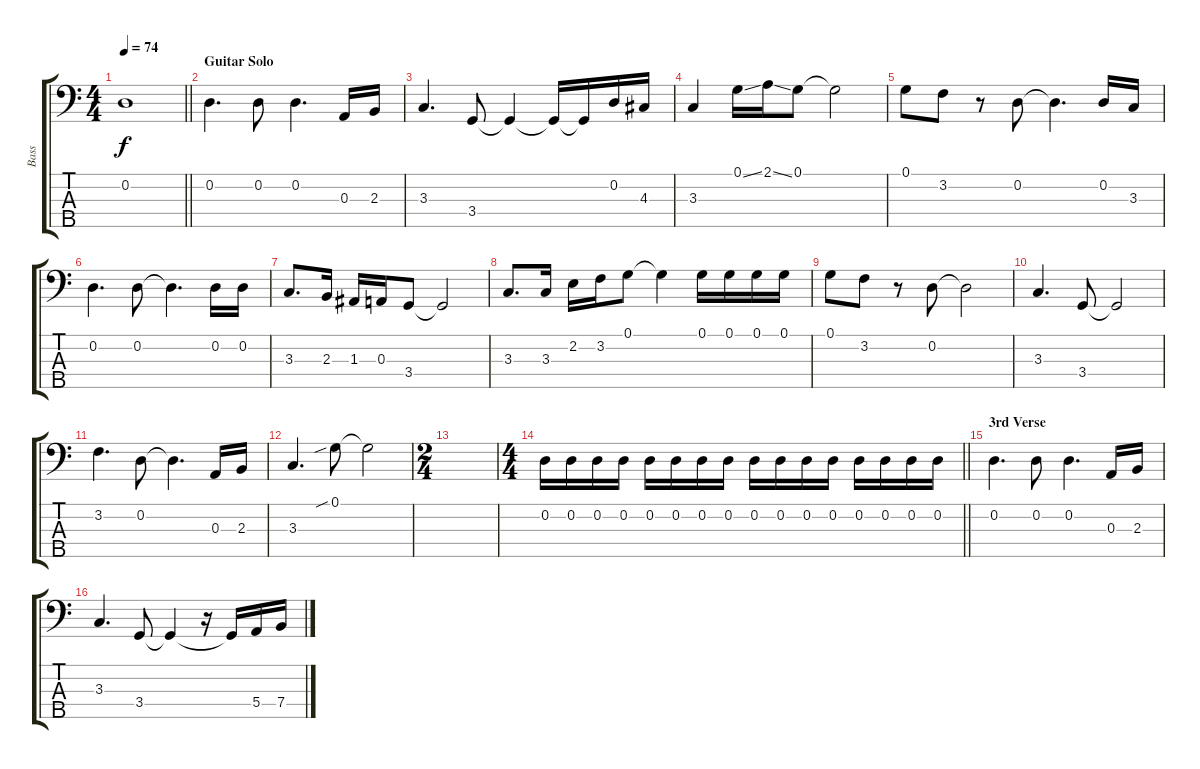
\track ("Bass" "Bass") {instrument electricbassfinger}
\staff {score tabs}
\tuning (G2 D2 A1 E1 B0) {hide}
\ts (4 4)
\tempo 74
\clef f4
\barLineRight lightlight
\ks c
0.2{t}.1{dy f} |
\section ("" "Guitar Solo")
0.2.4{d} 0.2.8 0.2.4{d} 0.3.16 2.3.16 |
3.3.4{d} 3.4.8 3.4{t}.4 3.4{t}.16 3.4{t}.16 0.2.16 4.3.16 |
3.3.4 0.1{ss}.16 2.1{ss}.16 0.1.8 0.1{t}.2 |
0.1.8 3.2.8 r.8 0.2.8 0.2{t}.4{d} 0.2.16 3.3.16 |
0.2.4{d} 0.2.8 0.2{t}.4{d} 0.2.16 0.2.16 |
3.3.8{d} 2.3.16 1.3.16 0.3.16 3.4.8 3.4{t}.2 |
3.3.8{d} 3.3.16 2.2.16 3.2.16 0.1.8 0.1{t}.4 0.1.16 0.1.16 0.1.16 0.1.16 |
0.1.8 3.2.8 r.8 0.2.8 0.2{t}.2 |
3.3.4{d} 3.4.8 3.4{t}.2 |
3.2.4{d} 0.2.8 0.2{t}.4{d} 0.3.16 2.3.16 |
3.3.4{d} 0.1{sib}.8 0.1{t}.2 |
\ts (2 4)
|
\ts (4 4)
\barLineRight lightlight
0.2.16 0.2.16 0.2.16 0.2.16 0.2.16 0.2.16 0.2.16 0.2.16 0.2.16 0.2.16 0.2.16 0.2.16 0.2.16 0.2.16 0.2.16 0.2.16 |
\section ("" "3rd Verse")
0.2.4{d} 0.2.8 0.2.4{d} 0.3.16 2.3.16 |
3.3.4{d} 3.4.8 3.4{t}.4 r.16 3.4{t}.16 5.4.16 7.4.16
